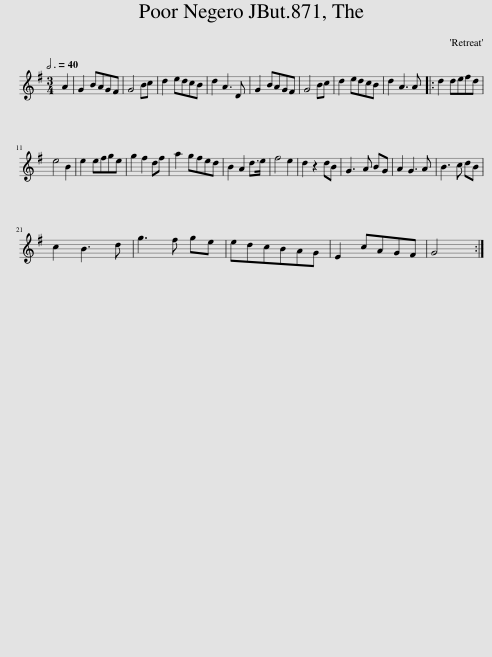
X:1
L:1/8
Q:3/4=40
M:3/4
I:linebreak $
K:G
V:1 treble
V:1
 A2 | G2 BAGF | G4 Bc | d2 edcB | d2 A3 D | %5
 G2 BAGF | G4 Bc | d2 edcB | d2 A3 A |: d2 defd |$ %10
 e4 B2 | e2 efge | g2 f2 df | a2 gfed | B2 A2 d>e | %15
 f4 e2 | d2 z2 dB | G3 A BG | A2 G3 A | B3 c dB |$ %20
 c2 B3 d | g3 f ge | edcBAG | E2 cAGF | G4 :| %25
